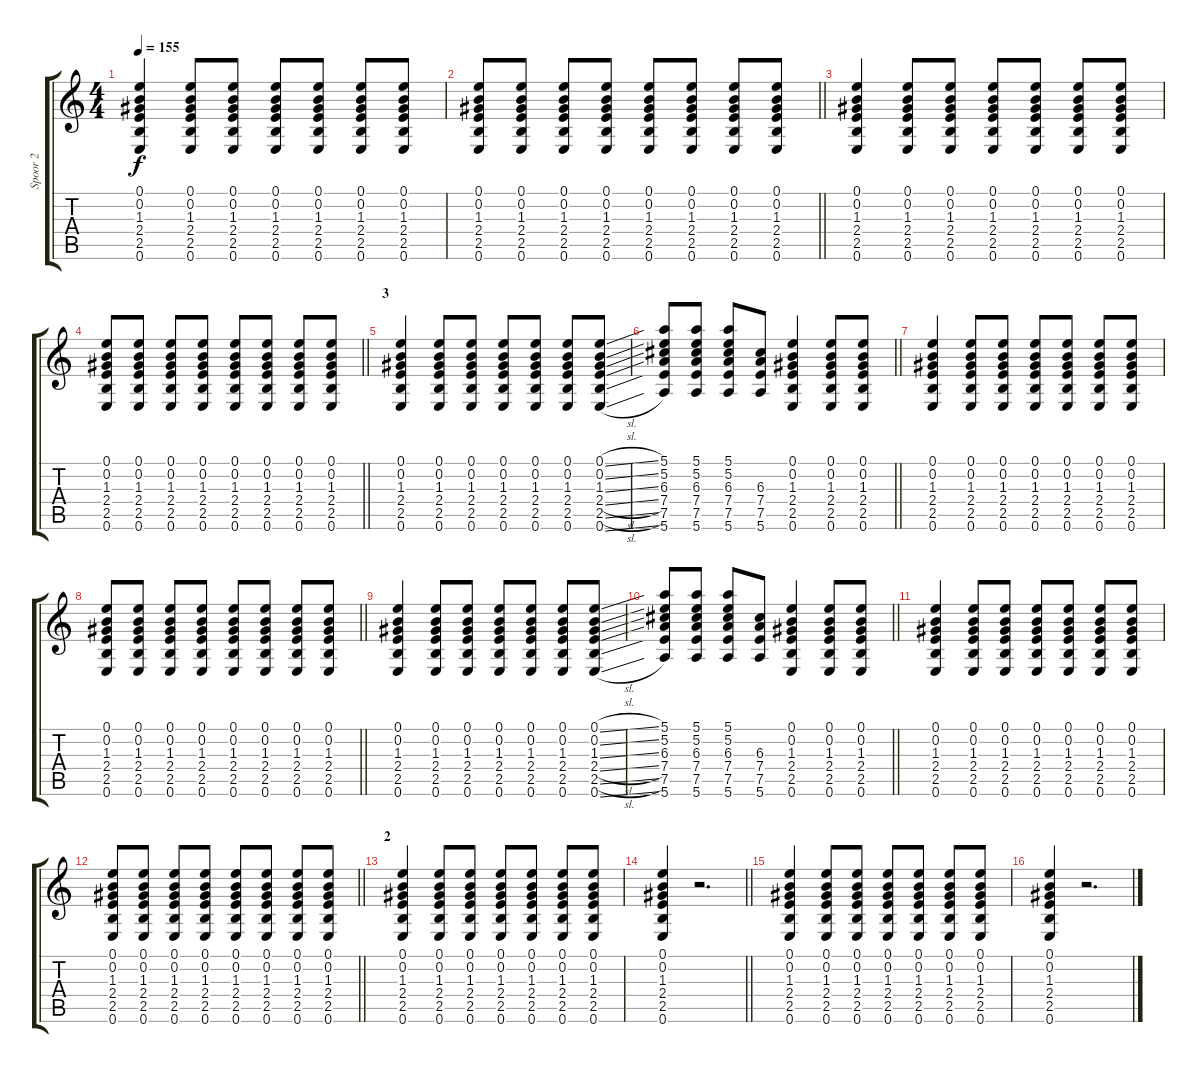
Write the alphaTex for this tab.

\track ("Spoor 2" "Spoor 2") {instrument overdrivenguitar}
\staff {score tabs}
\tuning (E4 B3 G3 D3 A2 E2) {hide}
\ts (4 4)
\tempo 155
\clef g2
\ks c
(0.1 0.2 1.3 2.4 2.5 0.6).4{dy f} (0.1 0.2 1.3 2.4 2.5 0.6).8 (0.1 0.2 1.3 2.4 2.5 0.6).8 (0.1 0.2 1.3 2.4 2.5 0.6).8 (0.1 0.2 1.3 2.4 2.5 0.6).8 (0.1 0.2 1.3 2.4 2.5 0.6).8 (0.1 0.2 1.3 2.4 2.5 0.6).8 |
\barLineRight lightlight
(0.1 0.2 1.3 2.4 2.5 0.6).8 (0.1 0.2 1.3 2.4 2.5 0.6).8 (0.1 0.2 1.3 2.4 2.5 0.6).8 (0.1 0.2 1.3 2.4 2.5 0.6).8 (0.1 0.2 1.3 2.4 2.5 0.6).8 (0.1 0.2 1.3 2.4 2.5 0.6).8 (0.1 0.2 1.3 2.4 2.5 0.6).8 (0.1 0.2 1.3 2.4 2.5 0.6).8 |
(0.1 0.2 1.3 2.4 2.5 0.6).4 (0.1 0.2 1.3 2.4 2.5 0.6).8 (0.1 0.2 1.3 2.4 2.5 0.6).8 (0.1 0.2 1.3 2.4 2.5 0.6).8 (0.1 0.2 1.3 2.4 2.5 0.6).8 (0.1 0.2 1.3 2.4 2.5 0.6).8 (0.1 0.2 1.3 2.4 2.5 0.6).8 |
\barLineRight lightlight
(0.1 0.2 1.3 2.4 2.5 0.6).8 (0.1 0.2 1.3 2.4 2.5 0.6).8 (0.1 0.2 1.3 2.4 2.5 0.6).8 (0.1 0.2 1.3 2.4 2.5 0.6).8 (0.1 0.2 1.3 2.4 2.5 0.6).8 (0.1 0.2 1.3 2.4 2.5 0.6).8 (0.1 0.2 1.3 2.4 2.5 0.6).8 (0.1 0.2 1.3 2.4 2.5 0.6).8 |
\section ("" "3")
(0.1 0.2 1.3 2.4 2.5 0.6).4 (0.1 0.2 1.3 2.4 2.5 0.6).8 (0.1 0.2 1.3 2.4 2.5 0.6).8 (0.1 0.2 1.3 2.4 2.5 0.6).8 (0.1 0.2 1.3 2.4 2.5 0.6).8 (0.1 0.2 1.3 2.4 2.5 0.6).8 (0.1{sl} 0.2{sl} 1.3{sl} 2.4{sl} 2.5{sl} 0.6{sl}).8 |
\barLineRight lightlight
(5.1 5.2 6.3 7.4 7.5 5.6).8 (5.1 5.2 6.3 7.4 7.5 5.6).8 (5.1 5.2 6.3 7.4 7.5 5.6).8 (6.3 7.4 7.5 5.6).8 (0.1 0.2 1.3 2.4 2.5 0.6).4 (0.1 0.2 1.3 2.4 2.5 0.6).8 (0.1 0.2 1.3 2.4 2.5 0.6).8 |
(0.1 0.2 1.3 2.4 2.5 0.6).4 (0.1 0.2 1.3 2.4 2.5 0.6).8 (0.1 0.2 1.3 2.4 2.5 0.6).8 (0.1 0.2 1.3 2.4 2.5 0.6).8 (0.1 0.2 1.3 2.4 2.5 0.6).8 (0.1 0.2 1.3 2.4 2.5 0.6).8 (0.1 0.2 1.3 2.4 2.5 0.6).8 |
\barLineRight lightlight
(0.1 0.2 1.3 2.4 2.5 0.6).8 (0.1 0.2 1.3 2.4 2.5 0.6).8 (0.1 0.2 1.3 2.4 2.5 0.6).8 (0.1 0.2 1.3 2.4 2.5 0.6).8 (0.1 0.2 1.3 2.4 2.5 0.6).8 (0.1 0.2 1.3 2.4 2.5 0.6).8 (0.1 0.2 1.3 2.4 2.5 0.6).8 (0.1 0.2 1.3 2.4 2.5 0.6).8 |
(0.1 0.2 1.3 2.4 2.5 0.6).4 (0.1 0.2 1.3 2.4 2.5 0.6).8 (0.1 0.2 1.3 2.4 2.5 0.6).8 (0.1 0.2 1.3 2.4 2.5 0.6).8 (0.1 0.2 1.3 2.4 2.5 0.6).8 (0.1 0.2 1.3 2.4 2.5 0.6).8 (0.1{sl} 0.2{sl} 1.3{sl} 2.4{sl} 2.5{sl} 0.6{sl}).8 |
\barLineRight lightlight
(5.1 5.2 6.3 7.4 7.5 5.6).8 (5.1 5.2 6.3 7.4 7.5 5.6).8 (5.1 5.2 6.3 7.4 7.5 5.6).8 (6.3 7.4 7.5 5.6).8 (0.1 0.2 1.3 2.4 2.5 0.6).4 (0.1 0.2 1.3 2.4 2.5 0.6).8 (0.1 0.2 1.3 2.4 2.5 0.6).8 |
(0.1 0.2 1.3 2.4 2.5 0.6).4 (0.1 0.2 1.3 2.4 2.5 0.6).8 (0.1 0.2 1.3 2.4 2.5 0.6).8 (0.1 0.2 1.3 2.4 2.5 0.6).8 (0.1 0.2 1.3 2.4 2.5 0.6).8 (0.1 0.2 1.3 2.4 2.5 0.6).8 (0.1 0.2 1.3 2.4 2.5 0.6).8 |
\barLineRight lightlight
(0.1 0.2 1.3 2.4 2.5 0.6).8 (0.1 0.2 1.3 2.4 2.5 0.6).8 (0.1 0.2 1.3 2.4 2.5 0.6).8 (0.1 0.2 1.3 2.4 2.5 0.6).8 (0.1 0.2 1.3 2.4 2.5 0.6).8 (0.1 0.2 1.3 2.4 2.5 0.6).8 (0.1 0.2 1.3 2.4 2.5 0.6).8 (0.1 0.2 1.3 2.4 2.5 0.6).8 |
\section ("" "2")
(0.1 0.2 1.3 2.4 2.5 0.6).4 (0.1 0.2 1.3 2.4 2.5 0.6).8 (0.1 0.2 1.3 2.4 2.5 0.6).8 (0.1 0.2 1.3 2.4 2.5 0.6).8 (0.1 0.2 1.3 2.4 2.5 0.6).8 (0.1 0.2 1.3 2.4 2.5 0.6).8 (0.1 0.2 1.3 2.4 2.5 0.6).8 |
\barLineRight lightlight
(0.1 0.2 1.3 2.4 2.5 0.6).4 r.2{d} |
(0.1 0.2 1.3 2.4 2.5 0.6).4 (0.1 0.2 1.3 2.4 2.5 0.6).8 (0.1 0.2 1.3 2.4 2.5 0.6).8 (0.1 0.2 1.3 2.4 2.5 0.6).8 (0.1 0.2 1.3 2.4 2.5 0.6).8 (0.1 0.2 1.3 2.4 2.5 0.6).8 (0.1 0.2 1.3 2.4 2.5 0.6).8 |
(0.1 0.2 1.3 2.4 2.5 0.6).4 r.2{d}
